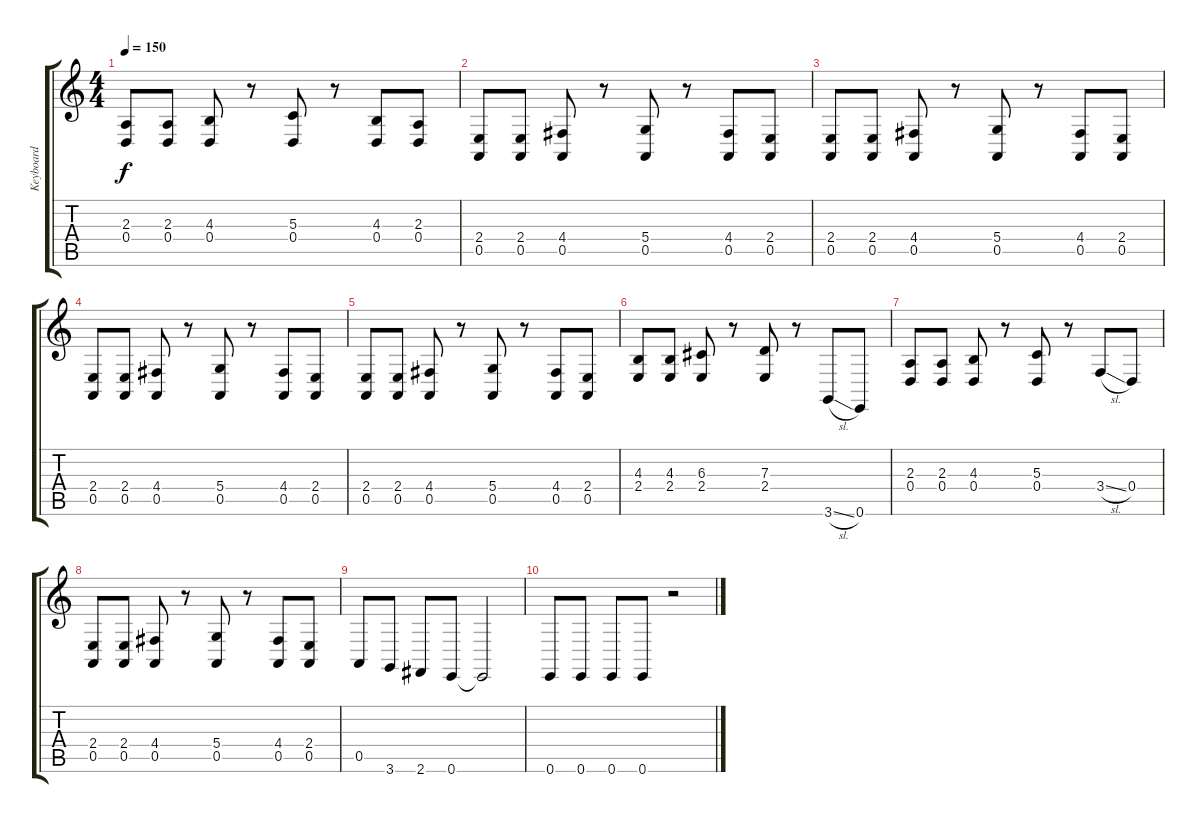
\track ("Keyboard" "Keyboard") {instrument lead2sawtooth}
\staff {score tabs}
\tuning (E4 B3 G3 D3 A2 E2) {hide}
\ts (4 4)
\tempo 150
\clef g2
\ks c
(2.3 0.4).8{dy f} (2.3 0.4).8 (4.3 0.4).8 r.8 (5.3 0.4).8 r.8 (4.3 0.4).8 (2.3 0.4).8 |
(2.4 0.5).8 (2.4 0.5).8 (4.4 0.5).8 r.8 (5.4 0.5).8 r.8 (4.4 0.5).8 (2.4 0.5).8 |
(2.4 0.5).8 (2.4 0.5).8 (4.4 0.5).8 r.8 (5.4 0.5).8 r.8 (4.4 0.5).8 (2.4 0.5).8 |
(2.4 0.5).8 (2.4 0.5).8 (4.4 0.5).8 r.8 (5.4 0.5).8 r.8 (4.4 0.5).8 (2.4 0.5).8 |
(2.4 0.5).8 (2.4 0.5).8 (4.4 0.5).8 r.8 (5.4 0.5).8 r.8 (4.4 0.5).8 (2.4 0.5).8 |
(4.3 2.4).8 (4.3 2.4).8 (6.3 2.4).8 r.8 (7.3 2.4).8 r.8 3.6{sl}.8 0.6.8 |
(2.3 0.4).8 (2.3 0.4).8 (4.3 0.4).8 r.8 (5.3 0.4).8 r.8 3.4{sl}.8 0.4.8 |
(2.4 0.5).8 (2.4 0.5).8 (4.4 0.5).8 r.8 (5.4 0.5).8 r.8 (4.4 0.5).8 (2.4 0.5).8 |
0.5.8 3.6.8 2.6.8 0.6.8 0.6{t}.2 |
0.6.8 0.6.8 0.6.8 0.6.8 r.2
